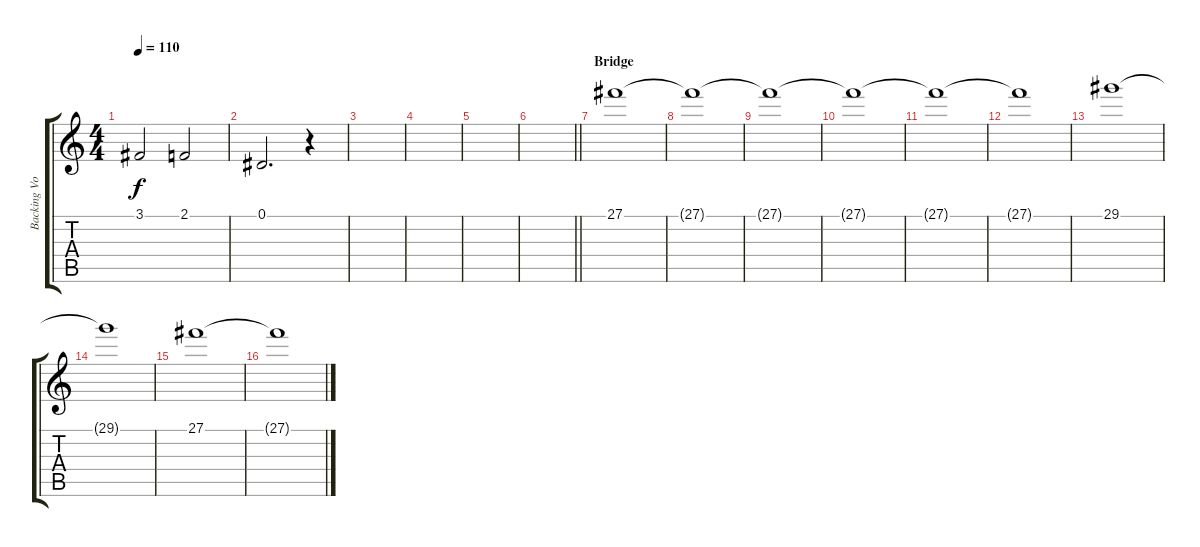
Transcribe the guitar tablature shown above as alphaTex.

\track ("Backing Vocals" "Backing Vo") {instrument tenorsax}
\staff {score tabs}
\tuning (Eb4 Bb3 Gb3 Db3 Ab2 Eb2) {hide}
\ts (4 4)
\tempo 110
\clef g2
\ks c
3.1.2{dy f} 2.1.2 |
0.1.2{d} r.4 |
|
|
|
\barLineRight lightlight
|
\section ("" "Bridge")
27.1.1{volume 8 balance 7 instrument stringensemble1} |
27.1{t}.1 |
27.1{t}.1 |
27.1{t}.1 |
27.1{t}.1 |
27.1{t}.1 |
29.1.1 |
29.1{t}.1 |
27.1.1 |
27.1{t}.1
